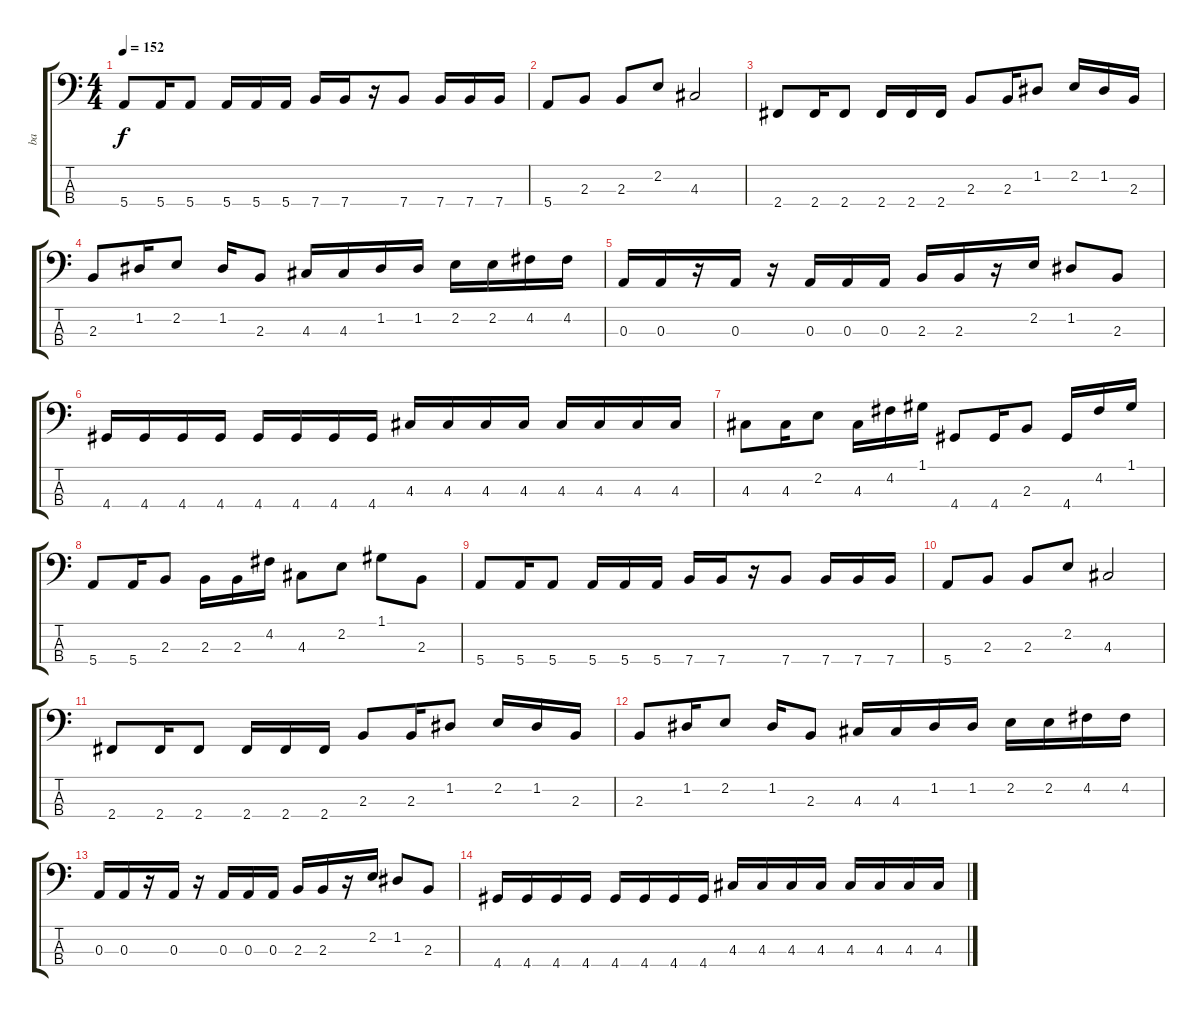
\track ("ba" "ba") {instrument electricbassfinger}
\staff {score tabs}
\tuning (G2 D2 A1 E1) {hide}
\ts (4 4)
\tempo 152
\clef f4
\ks c
5.4.8{dy f} 5.4.16 5.4.8 5.4.16 5.4.16 5.4.16 7.4.16 7.4.16 r.16 7.4.8 7.4.16 7.4.16 7.4.16 |
5.4.8 2.3.8 2.3.8 2.2.8 4.3.2 |
2.4.8 2.4.16 2.4.8 2.4.16 2.4.16 2.4.16 2.3.8 2.3.16 1.2.8 2.2.16 1.2.16 2.3.16 |
2.3.8 1.2.16 2.2.8 1.2.16 2.3.8 4.3.16 4.3.16 1.2.16 1.2.16 2.2.16 2.2.16 4.2.16 4.2.16 |
0.3.16 0.3.16 r.16 0.3.16 r.16 0.3.16 0.3.16 0.3.16 2.3.16 2.3.16 r.16 2.2.16 1.2.8 2.3.8 |
4.4.16 4.4.16 4.4.16 4.4.16 4.4.16 4.4.16 4.4.16 4.4.16 4.3.16 4.3.16 4.3.16 4.3.16 4.3.16 4.3.16 4.3.16 4.3.16 |
4.3.8 4.3.16 2.2.8 4.3.16 4.2.16 1.1.16 4.4.8 4.4.16 2.3.8 4.4.16 4.2.16 1.1.16 |
5.4.8 5.4.16 2.3.8 2.3.16 2.3.16 4.2.16 4.3.8 2.2.8 1.1.8 2.3.8 |
5.4.8 5.4.16 5.4.8 5.4.16 5.4.16 5.4.16 7.4.16 7.4.16 r.16 7.4.8 7.4.16 7.4.16 7.4.16 |
5.4.8 2.3.8 2.3.8 2.2.8 4.3.2 |
2.4.8 2.4.16 2.4.8 2.4.16 2.4.16 2.4.16 2.3.8 2.3.16 1.2.8 2.2.16 1.2.16 2.3.16 |
2.3.8 1.2.16 2.2.8 1.2.16 2.3.8 4.3.16 4.3.16 1.2.16 1.2.16 2.2.16 2.2.16 4.2.16 4.2.16 |
0.3.16 0.3.16 r.16 0.3.16 r.16 0.3.16 0.3.16 0.3.16 2.3.16 2.3.16 r.16 2.2.16 1.2.8 2.3.8 |
4.4.16 4.4.16 4.4.16 4.4.16 4.4.16 4.4.16 4.4.16 4.4.16 4.3.16 4.3.16 4.3.16 4.3.16 4.3.16 4.3.16 4.3.16 4.3.16
